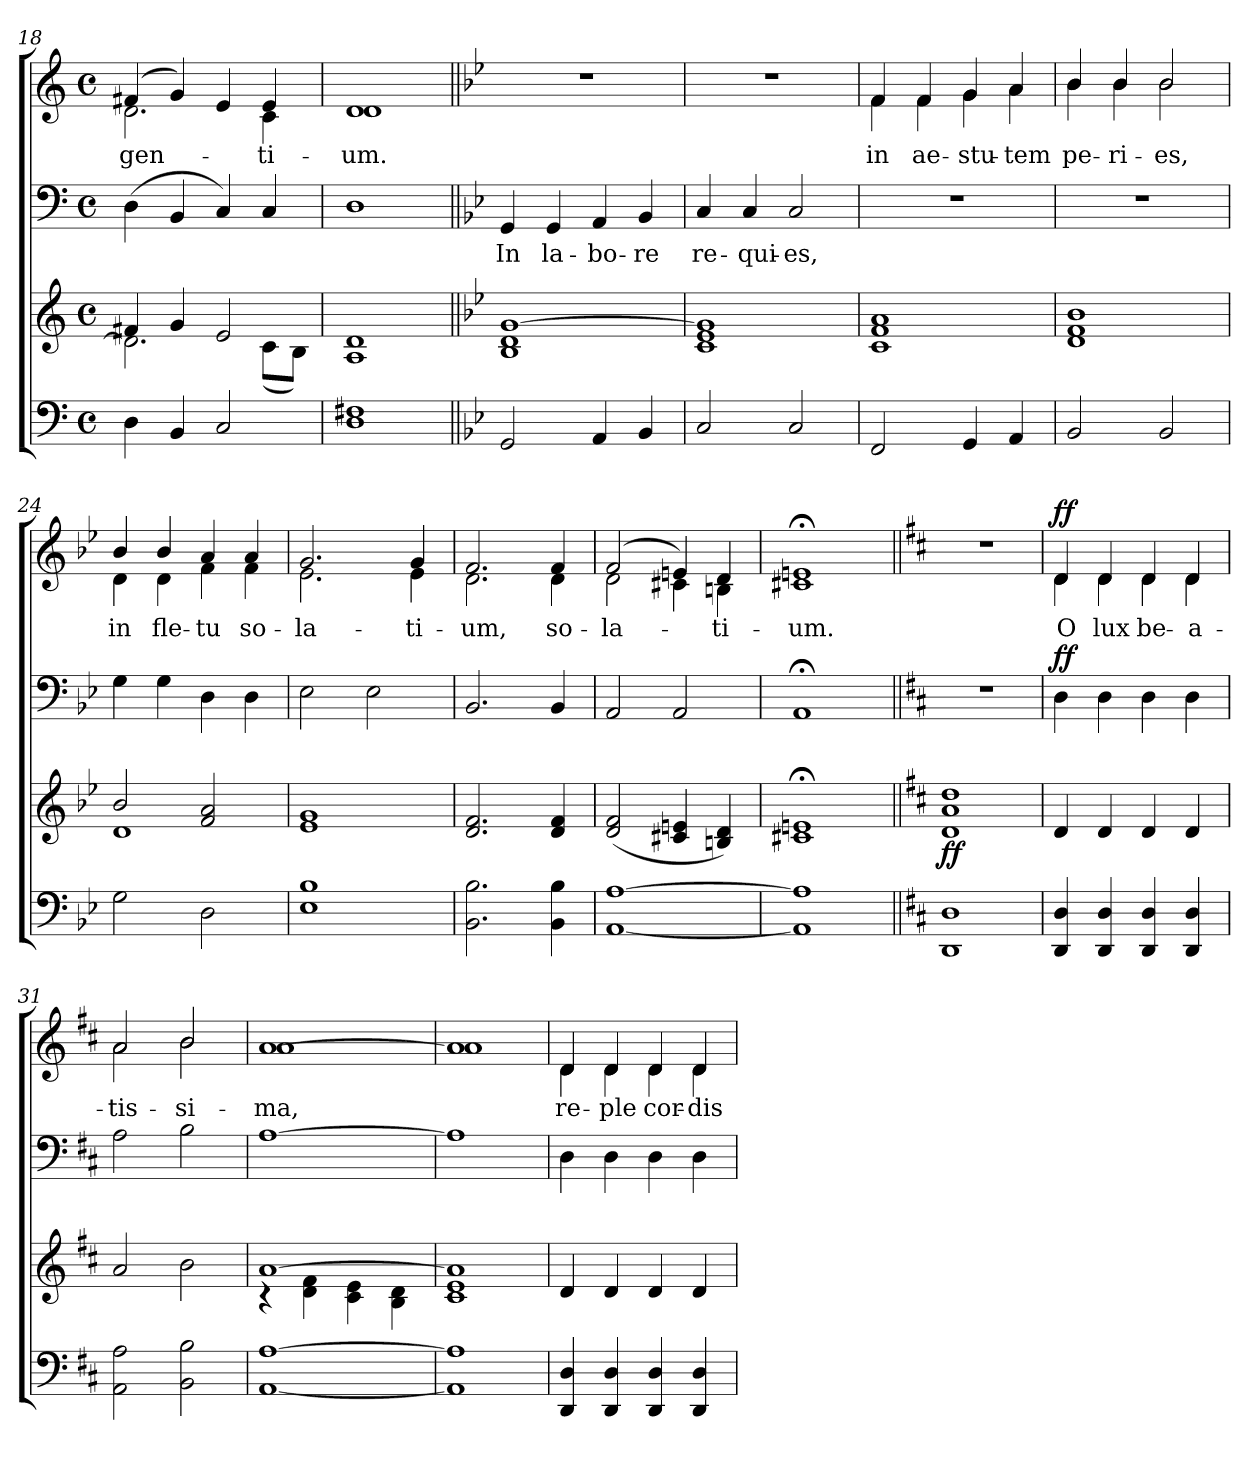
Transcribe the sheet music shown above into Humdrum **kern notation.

**kern	**kern	**dynam	**kern	**text	**dynam	**kern	**text	**dynam
*part3	*part3	*part3	*part2	*part2	*part2	*part1	*part1	*part1
*staff4	*staff3	*staff3/4	*staff2	*staff2	*staff2	*staff1	*staff1	*staff1
*clefF4	*clefG2	*	*clefF4	*	*	*clefG2	*	*
*k[]	*k[]	*	*k[]	*	*	*k[]	*	*
*C:	*C:	*	*C:	*	*	*C:	*	*
*M4/4	*M4/4	*	*M4/4	*	*	*M4/4	*	*
*met(c)	*met(c)	*	*met(c)	*	*	*met(c)	*	*
=18	=18	=18	=18	=18	=18	=18	=18	=18
*	*^	*	*	*	*	*	*	*
!	!	!	!	!	!	!	!	!LO:LY:b	!
*	*	*	*	*	*	*	*^	*	*
4D\	4f#X/	2.d\]	.	(<4D\	.	.	(4f#X/	2.d\	-gen-	.
4BB/	4g/	.	.	4BB/	.	.	4g/)	.	.	.
2C/	2e/	.	.	4C/)	.	.	4e/	.	.	.
!	!	!	!	!	!	!	!	!	!LO:LY:b	!
.	.	(<8c\L	.	4C/	.	.	4e/	4c\	-ti-	.
.	.	8B\J)	.	.	.	.	.	.	.	.
=19	=19	=19	=19	=19	=19	=19	=19	=19	=19	=19
*^	*	*	*	*	*	*	*	*	*	*
!	!	!	!	!	!	!	!	!	!	!LO:LY:b	!
1F#X	1D	1d	1A	.	1D	.	.	1d	1d	-um.	.
*v	*v	*	*	*	*	*	*	*v	*v	*	*
*	*v	*v	*	*	*	*	*	*	*
!!LO:PB:g=z
=20||	=20||	=20||	=20||	=20||	=20||	=20||	=20||	=20||
*k[b-e-]	*k[b-e-]	*	*k[b-e-]	*	*	*k[b-e-]	*	*
*B-:	*B-:	*	*B-:	*	*	*B-:	*	*
*^	*^	*	*	*	*	*^	*	*
!	!	!	!	!	!	!	!	!LO:TX:a:t=Versus IV	!	!	!
!	!	!	!	!	!	!LO:LY:b	!	!	!	!	!
*v	*v	*	*	*	*	*	*	*v	*v	*	*
*	*v	*v	*	*	*	*	*	*	*
2GG/	1B- 1d [>1g	.	4GG/	In	.	1r	.	.
!	!	!	!	!LO:LY:b	!	!	!	!
.	.	.	4GG/	la-	.	.	.	.
!	!	!	!	!LO:LY:b	!	!	!	!
4AA/	.	.	4AA/	-bo-	.	.	.	.
!	!	!	!	!LO:LY:b	!	!	!	!
4BB-/	.	.	4BB-/	-re	.	.	.	.
=21	=21	=21	=21	=21	=21	=21	=21	=21
!	!	!	!	!LO:LY:b	!	!	!	!
2C/	1c 1e- 1g]	.	4C/	re-	.	1r	.	.
!	!	!	!	!LO:LY:b	!	!	!	!
.	.	.	4C/	-qui-	.	.	.	.
!	!	!	!	!LO:LY:b	!	!	!	!
2C/	.	.	2C/	-es,	.	.	.	.
=22	=22	=22	=22	=22	=22	=22	=22	=22
!	!	!	!	!	!	!	!LO:LY:b	!
*	*	*	*	*	*	*^	*	*
2FF/	1c 1f 1a	.	1r	.	.	4f/	4f\	in	.
!	!	!	!	!	!	!	!	!LO:LY:b	!
.	.	.	.	.	.	4f/	4f\	ae-	.
!	!	!	!	!	!	!	!	!LO:LY:b	!
4GG/	.	.	.	.	.	4g/	4g\	-stu-	.
!	!	!	!	!	!	!	!	!LO:LY:b	!
4AA/	.	.	.	.	.	4a/	4a\	-tem	.
=23	=23	=23	=23	=23	=23	=23	=23	=23	=23
!	!	!	!	!	!	!	!	!LO:LY:b	!
2BB-/	1d 1f 1b-	.	1r	.	.	4b-/	4b-\	pe-	.
!	!	!	!	!	!	!	!	!LO:LY:b	!
.	.	.	.	.	.	4b-/	4b-\	-ri-	.
!	!	!	!	!	!	!	!	!LO:LY:b	!
2BB-/	.	.	.	.	.	2b-/	2b-\	-es,	.
=24	=24	=24	=24	=24	=24	=24	=24	=24	=24
*	*^	*	*	*	*	*	*	*	*
!	!	!	!	!	!	!	!	!	!LO:LY:b	!
2G\	2b-/	1d	.	4G\	.	.	4b-/	4d\	in	.
!	!	!	!	!	!	!	!	!	!LO:LY:b	!
.	.	.	.	4G\	.	.	4b-/	4d\	fle-	.
!	!	!	!	!	!	!	!	!	!LO:LY:b	!
2D\	2f/ 2a/	.	.	4D\	.	.	4a/	4f\	-tu	.
!	!	!	!	!	!	!	!	!	!LO:LY:b	!
.	.	.	.	4D\	.	.	4a/	4f\	so-	.
*	*v	*v	*	*	*	*	*	*	*	*
=25	=25	=25	=25	=25	=25	=25	=25	=25	=25
!	!	!	!	!	!	!	!	!LO:LY:b	!
1E- 1B-	1e- 1g	.	2E-\	.	.	2.g/	2.e-\	-la-	.
.	.	.	2E-\	.	.	.	.	.	.
!	!	!	!	!	!	!	!	!LO:LY:b	!
.	.	.	.	.	.	4g/	4e-\	-ti-	.
!!LO:LB:g=z	!!
=26	=26	=26	=26	=26	=26	=26	=26	=26	=26
!	!	!	!	!	!	!	!	!LO:LY:b	!
2.BB-\ 2.B-\	2.d/ 2.f/	.	2.BB-/	.	.	2.f/	2.d\	-um,	.
!	!	!	!	!	!	!	!	!LO:LY:b	!
4BB-\ 4B-\	4d/ 4f/	.	4BB-/	.	.	4f/	4d\	so-	.
=27	=27	=27	=27	=27	=27	=27	=27	=27	=27
!	!	!	!	!	!	!	!	!LO:LY:b	!
[1AA [1A	(2d/ 2f/	.	2AA/	.	.	(2f/	2d\	-la-	.
.	4c#X/ 4en/	.	2AA/	.	.	4en/)	4c#X\	.	.
!	!	!	!	!	!	!	!	!LO:LY:b	!
.	4Bn/ 4d/)	.	.	.	.	4d/	4Bn\	-ti-	.
=28	=28	=28	=28	=28	=28	=28	=28	=28	=28
!	!	!	!	!	!	!	!	!LO:LY:b	!
1AA] 1A]	1c#X;< 1en;<	.	1AA;<	.	.	1en;<	1c#X	-um.	.
*	*	*	*	*	*	*v	*v	*	*
=29||	=29||	=29||	=29||	=29||	=29||	=29||	=29||	=29||
*k[f#c#]	*k[f#c#]	*	*k[f#c#]	*	*	*k[f#c#]	*	*
*D:	*D:	*	*D:	*	*	*D:	*	*
*	*	*	*	*	*	*^	*	*
!	!	!	!	!	!	!LO:TX:a:t=Versus V&colon;	!	!	!
!	!	!	!	!	!	!LO:TX:a:i:t=mächtig	!	!	!
!	!	!LO:DY:b	!	!	!	!	!	!	!
*	*	*	*	*	*	*v	*v	*	*
1DD 1D	1d 1a 1dd	ff	1r	.	.	1r	.	.
=30	=30	=30	=30	=30	=30	=30	=30	=30
!	!	!	!	!	!LO:DY:a	!	!LO:LY:b	!LO:DY:a
*	*	*	*	*	*	*^	*	*
4DD/ 4D/	4d/	.	4D\	.	ff	4d/	4d\	O	ff
!	!	!	!	!	!	!	!	!LO:LY:b	!
4DD/ 4D/	4d/	.	4D\	.	.	4d/	4d\	lux	.
!	!	!	!	!	!	!	!	!LO:LY:b	!
4DD/ 4D/	4d/	.	4D\	.	.	4d/	4d\	be-	.
!	!	!	!	!	!	!	!	!LO:LY:b	!
4DD/ 4D/	4d/	.	4D\	.	.	4d/	4d\	-a-	.
=31	=31	=31	=31	=31	=31	=31	=31	=31	=31
!	!	!	!	!	!	!	!	!LO:LY:b	!
2AA\ 2A\	2a/	.	2A\	.	.	2a/	2a\	-tis-	.
!	!	!	!	!	!	!	!	!LO:LY:b	!
2BB\ 2B\	2b\	.	2B\	.	.	2b/	2b\	-si-	.
=32	=32	=32	=32	=32	=32	=32	=32	=32	=32
*	*^	*	*	*	*	*	*	*	*
!	!	!	!	!	!	!	!	!	!LO:LY:b	!
[1AA [1A	[>1a	4rc	.	[1A	.	.	[>1a	1a	-ma,	.
.	.	4d\ 4f#\	.	.	.	.	.	.	.	.
.	.	4c#\ 4e\	.	.	.	.	.	.	.	.
.	.	4B\ 4d\	.	.	.	.	.	.	.	.
!!LO:LB:g=z	!!
=33	=33	=33	=33	=33	=33	=33	=33	=33	=33	=33
1AA] 1A]	1a]	1c# 1e	.	1A]	.	.	1a]	1a	.	.
=34	=34	=34	=34	=34	=34	=34	=34	=34	=34	=34
!	!	!	!	!	!	!	!	!	!LO:LY:b	!
*	*v	*v	*	*	*	*	*	*	*	*
4DD/ 4D/	4d/	.	4D\	.	.	4d/	4d\	re-	.
!	!	!	!	!	!	!	!	!LO:LY:b	!
4DD/ 4D/	4d/	.	4D\	.	.	4d/	4d\	-ple	.
!	!	!	!	!	!	!	!	!LO:LY:b	!
4DD/ 4D/	4d/	.	4D\	.	.	4d/	4d\	cor-	.
!	!	!	!	!	!	!	!	!LO:LY:b	!
4DD/ 4D/	4d/	.	4D\	.	.	4d/	4d\	-dis	.
*	*	*	*	*	*	*v	*v	*	*
=	=	=	=	=	=	=	=	=
*-	*-	*-	*-	*-	*-	*-	*-	*-
